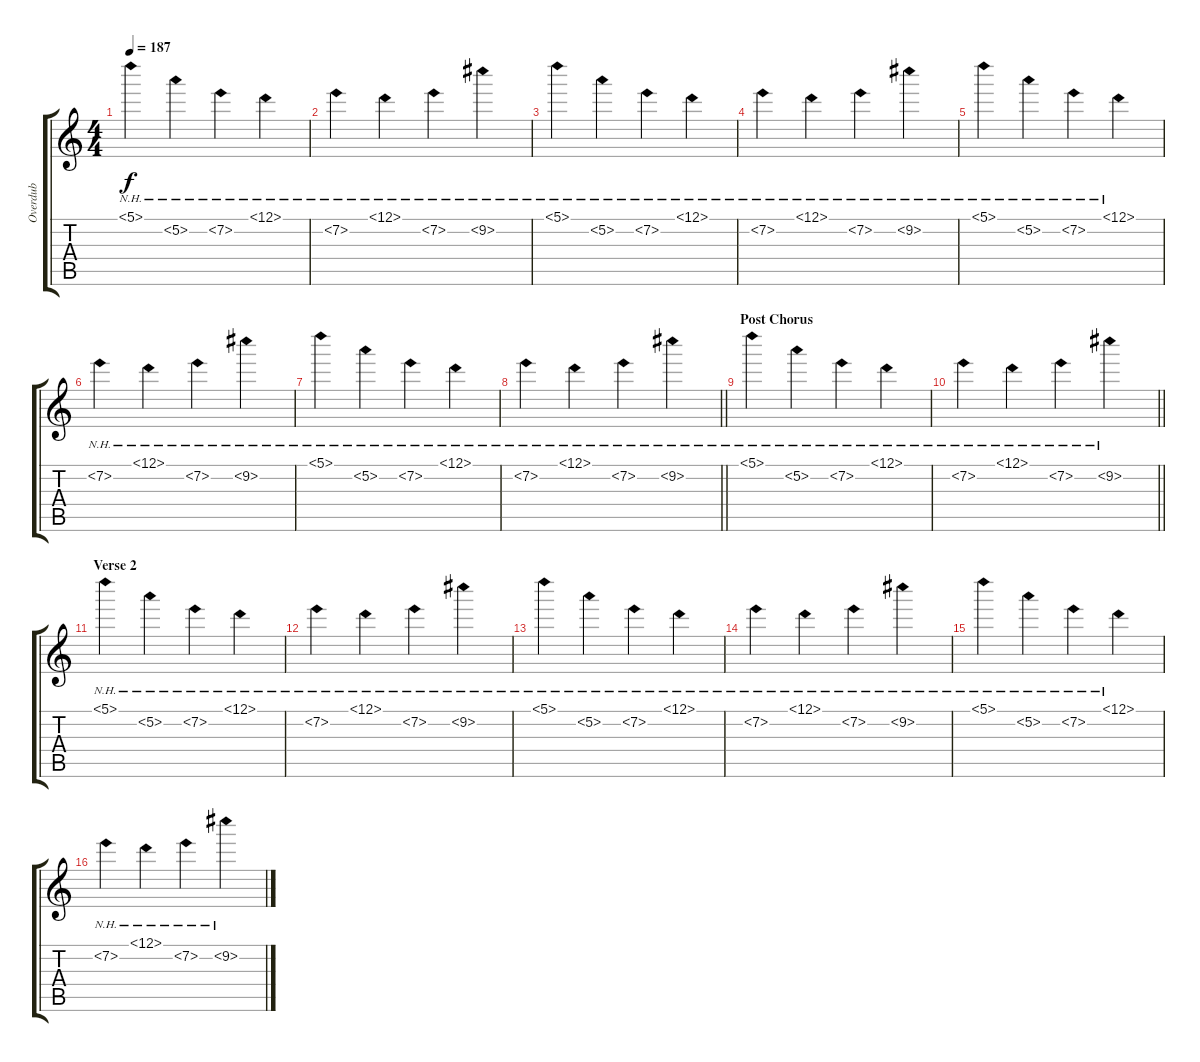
\track ("Overdub" "Overdub") {instrument overdrivenguitar}
\staff {score tabs}
\tuning (D4 A3 F3 C3 G2 D2) {hide}
\ts (4 4)
\tempo 187
\clef g2
\ks c
5.1{nh}.4{dy f} 5.2{nh}.4 7.2{nh}.4 12.1{nh}.4 |
7.2{nh}.4 12.1{nh}.4 7.2{nh}.4 9.2{nh}.4 |
5.1{nh}.4 5.2{nh}.4 7.2{nh}.4 12.1{nh}.4 |
7.2{nh}.4 12.1{nh}.4 7.2{nh}.4 9.2{nh}.4 |
5.1{nh}.4 5.2{nh}.4 7.2{nh}.4 12.1{nh}.4 |
7.2{nh}.4 12.1{nh}.4 7.2{nh}.4 9.2{nh}.4 |
5.1{nh}.4 5.2{nh}.4 7.2{nh}.4 12.1{nh}.4 |
\barLineRight lightlight
7.2{nh}.4 12.1{nh}.4 7.2{nh}.4 9.2{nh}.4 |
\section ("" "Post Chorus")
5.1{nh}.4 5.2{nh}.4 7.2{nh}.4 12.1{nh}.4 |
\barLineRight lightlight
7.2{nh}.4 12.1{nh}.4 7.2{nh}.4 9.2{nh}.4 |
\section ("" "Verse 2")
5.1{nh}.4 5.2{nh}.4 7.2{nh}.4 12.1{nh}.4 |
7.2{nh}.4 12.1{nh}.4 7.2{nh}.4 9.2{nh}.4 |
5.1{nh}.4 5.2{nh}.4 7.2{nh}.4 12.1{nh}.4 |
7.2{nh}.4 12.1{nh}.4 7.2{nh}.4 9.2{nh}.4 |
5.1{nh}.4 5.2{nh}.4 7.2{nh}.4 12.1{nh}.4 |
7.2{nh}.4 12.1{nh}.4 7.2{nh}.4 9.2{nh}.4
